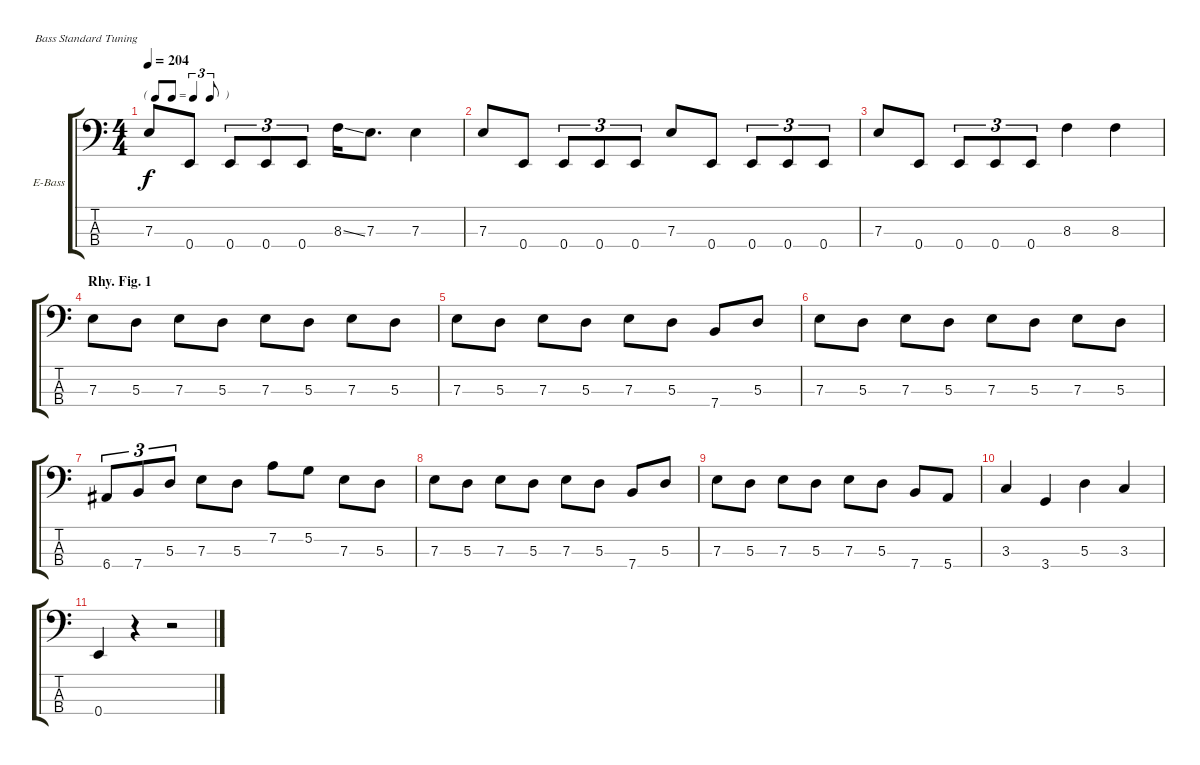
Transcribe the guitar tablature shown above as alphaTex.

\bracketExtendMode groupsimilarinstruments
\firstSystemTrackNameOrientation horizontal
\otherSystemsTrackNameOrientation horizontal
\track ("Bass" "E-Bass") {instrument electricbassfinger}
\staff {score tabs}
\tuning (G2 D2 A1 E1)
\ts (4 4)
\tf triplet8th
\tempo 204
\clef f4
\ks c
7.3.8{dy f} 0.4.8 0.4.8{tu (3 2)} 0.4.8{tu (3 2)} 0.4.8{tu (3 2)} 8.3{ss}.16 7.3.8{d} 7.3.4 |
7.3.8 0.4.8 0.4.8{tu (3 2)} 0.4.8{tu (3 2)} 0.4.8{tu (3 2)} 7.3.8 0.4.8 0.4.8{tu (3 2)} 0.4.8{tu (3 2)} 0.4.8{tu (3 2)} |
7.3.8 0.4.8 0.4.8{tu (3 2)} 0.4.8{tu (3 2)} 0.4.8{tu (3 2)} 8.3.4 8.3.4 |
\section ("" "Rhy. Fig. 1")
7.3.8 5.3.8 7.3.8 5.3.8 7.3.8 5.3.8 7.3.8 5.3.8 |
7.3.8 5.3.8 7.3.8 5.3.8 7.3.8 5.3.8 7.4.8 5.3.8 |
7.3.8 5.3.8 7.3.8 5.3.8 7.3.8 5.3.8 7.3.8 5.3.8 |
6.4.8{tu (3 2)} 7.4.8{tu (3 2)} 5.3.8{tu (3 2)} 7.3.8 5.3.8 7.2.8 5.2.8 7.3.8 5.3.8 |
7.3.8 5.3.8 7.3.8 5.3.8 7.3.8 5.3.8 7.4.8 5.3.8 |
7.3.8 5.3.8 7.3.8 5.3.8 7.3.8 5.3.8 7.4.8 5.4.8 |
3.3.4 3.4.4 5.3.4 3.3.4 |
0.4.4 r.4 r.2
